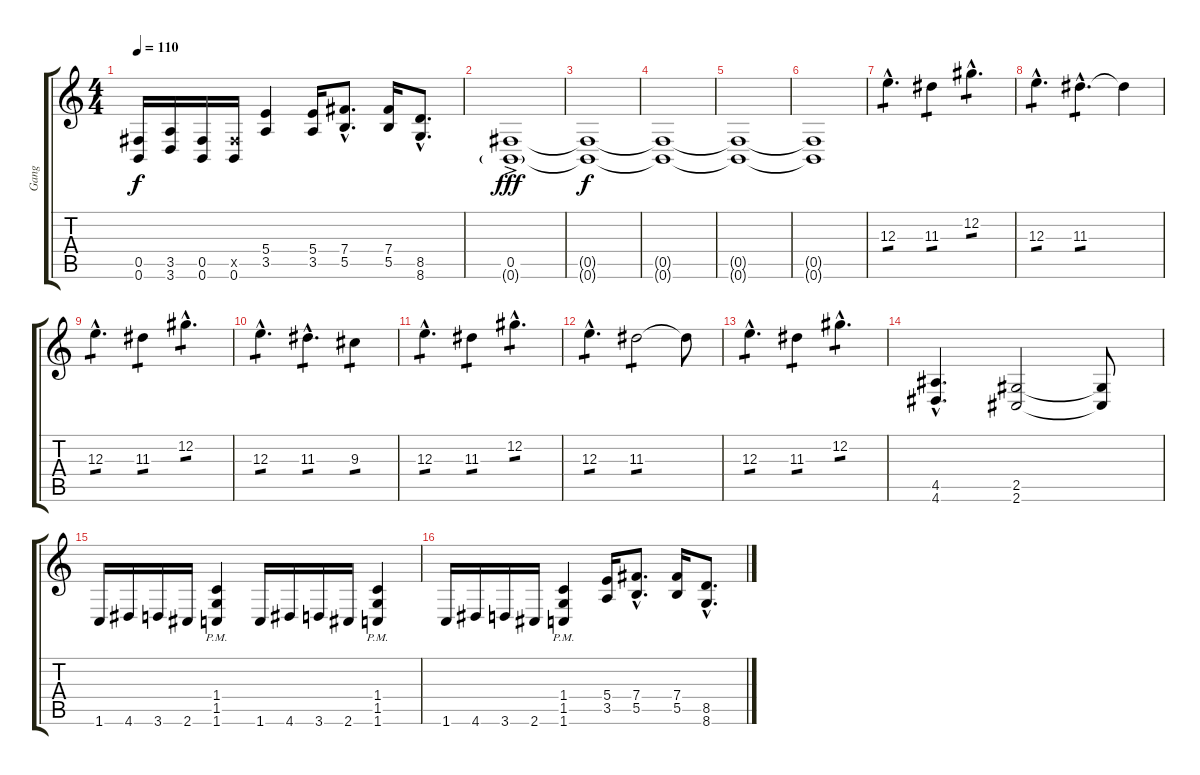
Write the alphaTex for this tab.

\track ("Gang" "Gang") {instrument distortionguitar}
\staff {score tabs}
\tuning (Db4 Ab3 E3 B2 Gb2 B1) {hide}
\ts (4 4)
\tempo 110
\clef g2
\ks c
(0.5 0.6).16{dy f} (3.5 3.6).16 (0.5 0.6).16 (0.5{x} 0.6).16 (5.4 3.5).4 (5.4 3.5).16 (7.4{hac} 5.5{hac}).8{d} (7.4 5.5).16 (8.5{hac} 8.6{hac}).8{d} |
(0.5 0.6{g ac}).1{dy fff} |
(0.5{t} 0.6{t}).1{dy f} |
(0.5{t} 0.6{t}).1 |
(0.5{t} 0.6{t}).1 |
(0.5{t} 0.6{t}).1 |
12.3{hac}.4{d tp 1} 11.3.4{tp 1} 12.2{hac}.4{d tp 1} |
12.3{hac}.4{d tp 1} 11.3{hac}.4{d tp 1} 11.3{t}.4 |
12.3{hac}.4{d tp 1} 11.3.4{tp 1} 12.2{hac}.4{d tp 1} |
12.3{hac}.4{d tp 1} 11.3{hac}.4{d tp 1} 9.3.4{tp 1} |
12.3{hac}.4{d tp 1} 11.3.4{tp 1} 12.2{hac}.4{d tp 1} |
12.3{hac}.4{d tp 1} 11.3.2{tp 1} 11.3{t}.8 |
12.3{hac}.4{d tp 1} 11.3.4{tp 1} 12.2{hac}.4{d tp 1} |
(4.5{hac} 4.6{hac}).4{d} (2.5 2.6).2 (2.5{t} 2.6{t}).8 |
1.6.16 4.6.16 3.6.16 2.6.16 (1.4{pm} 1.5 1.6).4 1.6.16 4.6.16 3.6.16 2.6.16 (1.4{pm} 1.5 1.6).4 |
1.6.16 4.6.16 3.6.16 2.6.16 (1.4{pm} 1.5 1.6).4 (5.4 3.5).16 (7.4{hac} 5.5{hac}).8{d} (7.4 5.5).16 (8.5{hac} 8.6{hac}).8{d}
